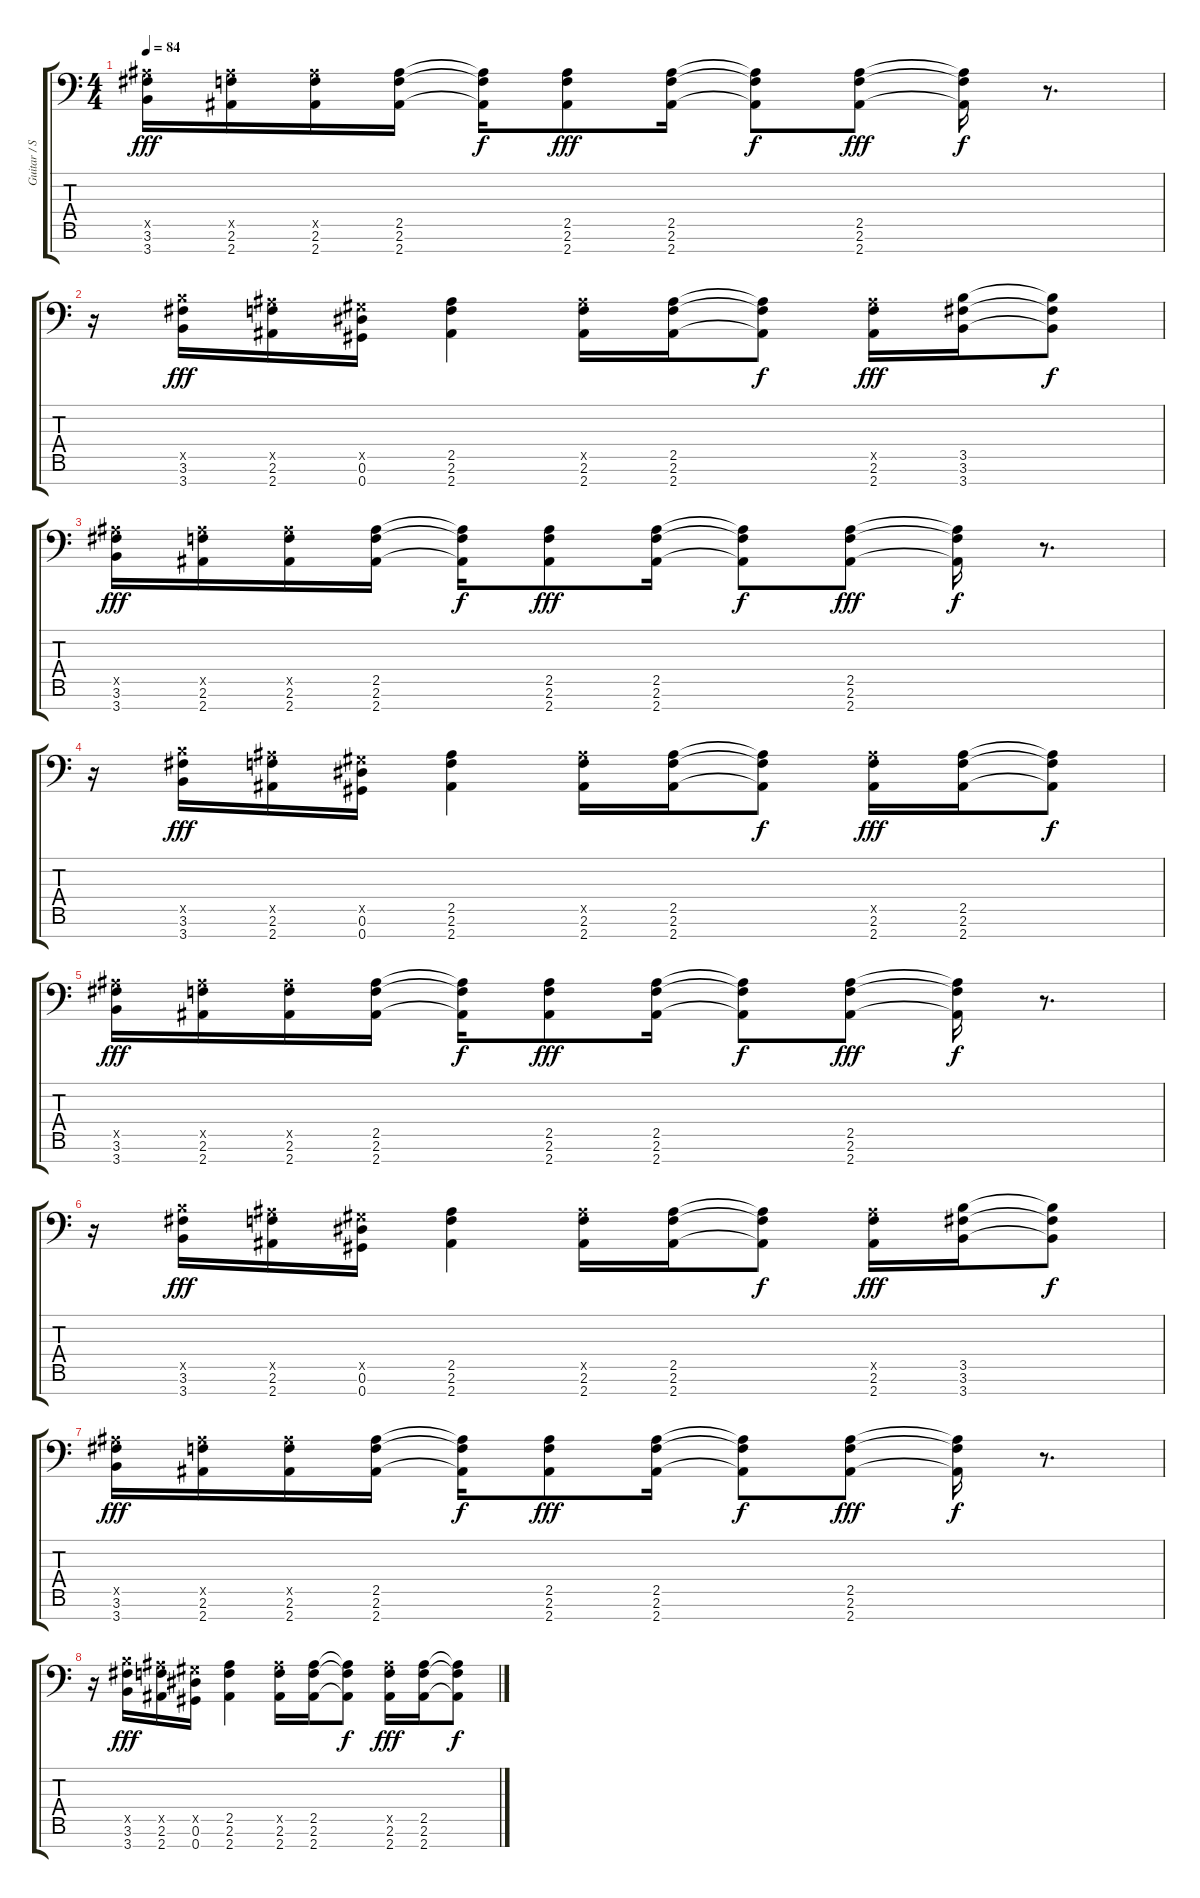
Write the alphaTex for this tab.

\track ("Guitar / Stef Carpenter" "Guitar / S") {instrument distortionguitar}
\staff {score tabs}
\tuning (Eb4 Bb3 Gb3 Db3 Ab2 Eb2 Ab1) {hide}
\ts (4 4)
\tempo 84
\clef f4
\ks c
(2.5{x} 3.6 3.7).16{dy fff} (2.5{x} 2.6 2.7).16 (2.5{x} 2.6 2.7).16 (2.5 2.6 2.7).16 (2.5{t} 2.6{t} 2.7{t}).16{dy f} (2.5 2.6 2.7).8{dy fff} (2.5 2.6 2.7).16 (2.5{t} 2.6{t} 2.7{t}).8{dy f} (2.5 2.6 2.7).8{dy fff} (2.5{t} 2.6{t} 2.7{t}).16{dy f} r.8{d} |
r.16 (3.5{x} 3.6 3.7).16{dy fff} (2.5{x} 2.6 2.7).16 (0.5{x} 0.6 0.7).16 (2.5 2.6 2.7).4 (2.5{x} 2.6 2.7).16 (2.5 2.6 2.7).16 (2.5{t} 2.6{t} 2.7{t}).8{dy f} (2.5{x} 2.6 2.7).16{dy fff} (3.5 3.6 3.7).16 (3.5{t} 3.6{t} 3.7{t}).8{dy f} |
(2.5{x} 3.6 3.7).16{dy fff} (2.5{x} 2.6 2.7).16 (2.5{x} 2.6 2.7).16 (2.5 2.6 2.7).16 (2.5{t} 2.6{t} 2.7{t}).16{dy f} (2.5 2.6 2.7).8{dy fff} (2.5 2.6 2.7).16 (2.5{t} 2.6{t} 2.7{t}).8{dy f} (2.5 2.6 2.7).8{dy fff} (2.5{t} 2.6{t} 2.7{t}).16{dy f} r.8{d} |
r.16 (3.5{x} 3.6 3.7).16{dy fff} (2.5{x} 2.6 2.7).16 (0.5{x} 0.6 0.7).16 (2.5 2.6 2.7).4 (2.5{x} 2.6 2.7).16 (2.5 2.6 2.7).16 (2.5{t} 2.6{t} 2.7{t}).8{dy f} (2.5{x} 2.6 2.7).16{dy fff} (2.5 2.6 2.7).16 (2.5{t} 2.6{t} 2.7{t}).8{dy f} |
(2.5{x} 3.6 3.7).16{dy fff} (2.5{x} 2.6 2.7).16 (2.5{x} 2.6 2.7).16 (2.5 2.6 2.7).16 (2.5{t} 2.6{t} 2.7{t}).16{dy f} (2.5 2.6 2.7).8{dy fff} (2.5 2.6 2.7).16 (2.5{t} 2.6{t} 2.7{t}).8{dy f} (2.5 2.6 2.7).8{dy fff} (2.5{t} 2.6{t} 2.7{t}).16{dy f} r.8{d} |
r.16 (3.5{x} 3.6 3.7).16{dy fff} (2.5{x} 2.6 2.7).16 (0.5{x} 0.6 0.7).16 (2.5 2.6 2.7).4 (2.5{x} 2.6 2.7).16 (2.5 2.6 2.7).16 (2.5{t} 2.6{t} 2.7{t}).8{dy f} (2.5{x} 2.6 2.7).16{dy fff} (3.5 3.6 3.7).16 (3.5{t} 3.6{t} 3.7{t}).8{dy f} |
(2.5{x} 3.6 3.7).16{dy fff volume 12} (2.5{x} 2.6 2.7).16 (2.5{x} 2.6 2.7).16 (2.5 2.6 2.7).16 (2.5{t} 2.6{t} 2.7{t}).16{dy f} (2.5 2.6 2.7).8{dy fff} (2.5 2.6 2.7).16 (2.5{t} 2.6{t} 2.7{t}).8{dy f} (2.5 2.6 2.7).8{dy fff} (2.5{t} 2.6{t} 2.7{t}).16{dy f} r.8{d} |
r.16 (3.5{x} 3.6 3.7).16{dy fff} (2.5{x} 2.6 2.7).16 (0.5{x} 0.6 0.7).16 (2.5 2.6 2.7).4 (2.5{x} 2.6 2.7).16 (2.5 2.6 2.7).16 (2.5{t} 2.6{t} 2.7{t}).8{dy f} (2.5{x} 2.6 2.7).16{dy fff} (2.5 2.6 2.7).16 (2.5{t} 2.6{t} 2.7{t}).8{dy f}
